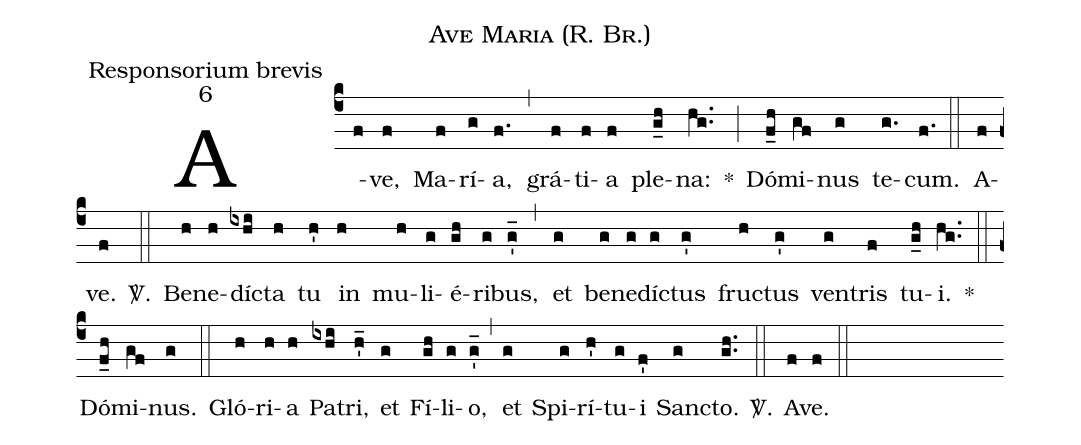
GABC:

name:Ave Maria (R. Br.);
office-part:Responsorium brevis;
mode:6;
%%
(c4)
A(f)ve,(f) Ma(f)rí(g)a,(f.) (,)
grá(f)ti(f)a(f) ple(g_h)na:(hg..) *(;)
Dó(f_h)mi(gf)nus(g) te(g.)cum.(f.) (::)
A(f)ve.(f) <sp>V/</sp>.(::)
Be(h)ne(h)díc(ixhi)ta(h) tu(h') in(h) mu(h)li(g)é(gh)ri(g)bus,(g'_) (,)
et(g) be(g)ne(g)díc(g)tus(g') fru(h)ctus(g') ven(g)tris(f) tu(g_h)i.(hg..) *(::)
Dó(f_h)mi(gf)nus.(g) (::)
Gló(h)ri(h)a(h) Pa(ixhi)tri,(h'_) et(g) Fí(gh)li(g)o,(g'_) (,)
et(g) Spi(g)rí(h')tu(g)i(f') Sanc(g)to.(gh..) <sp>V/</sp>.(::)
A(f)ve.(f) (::)
